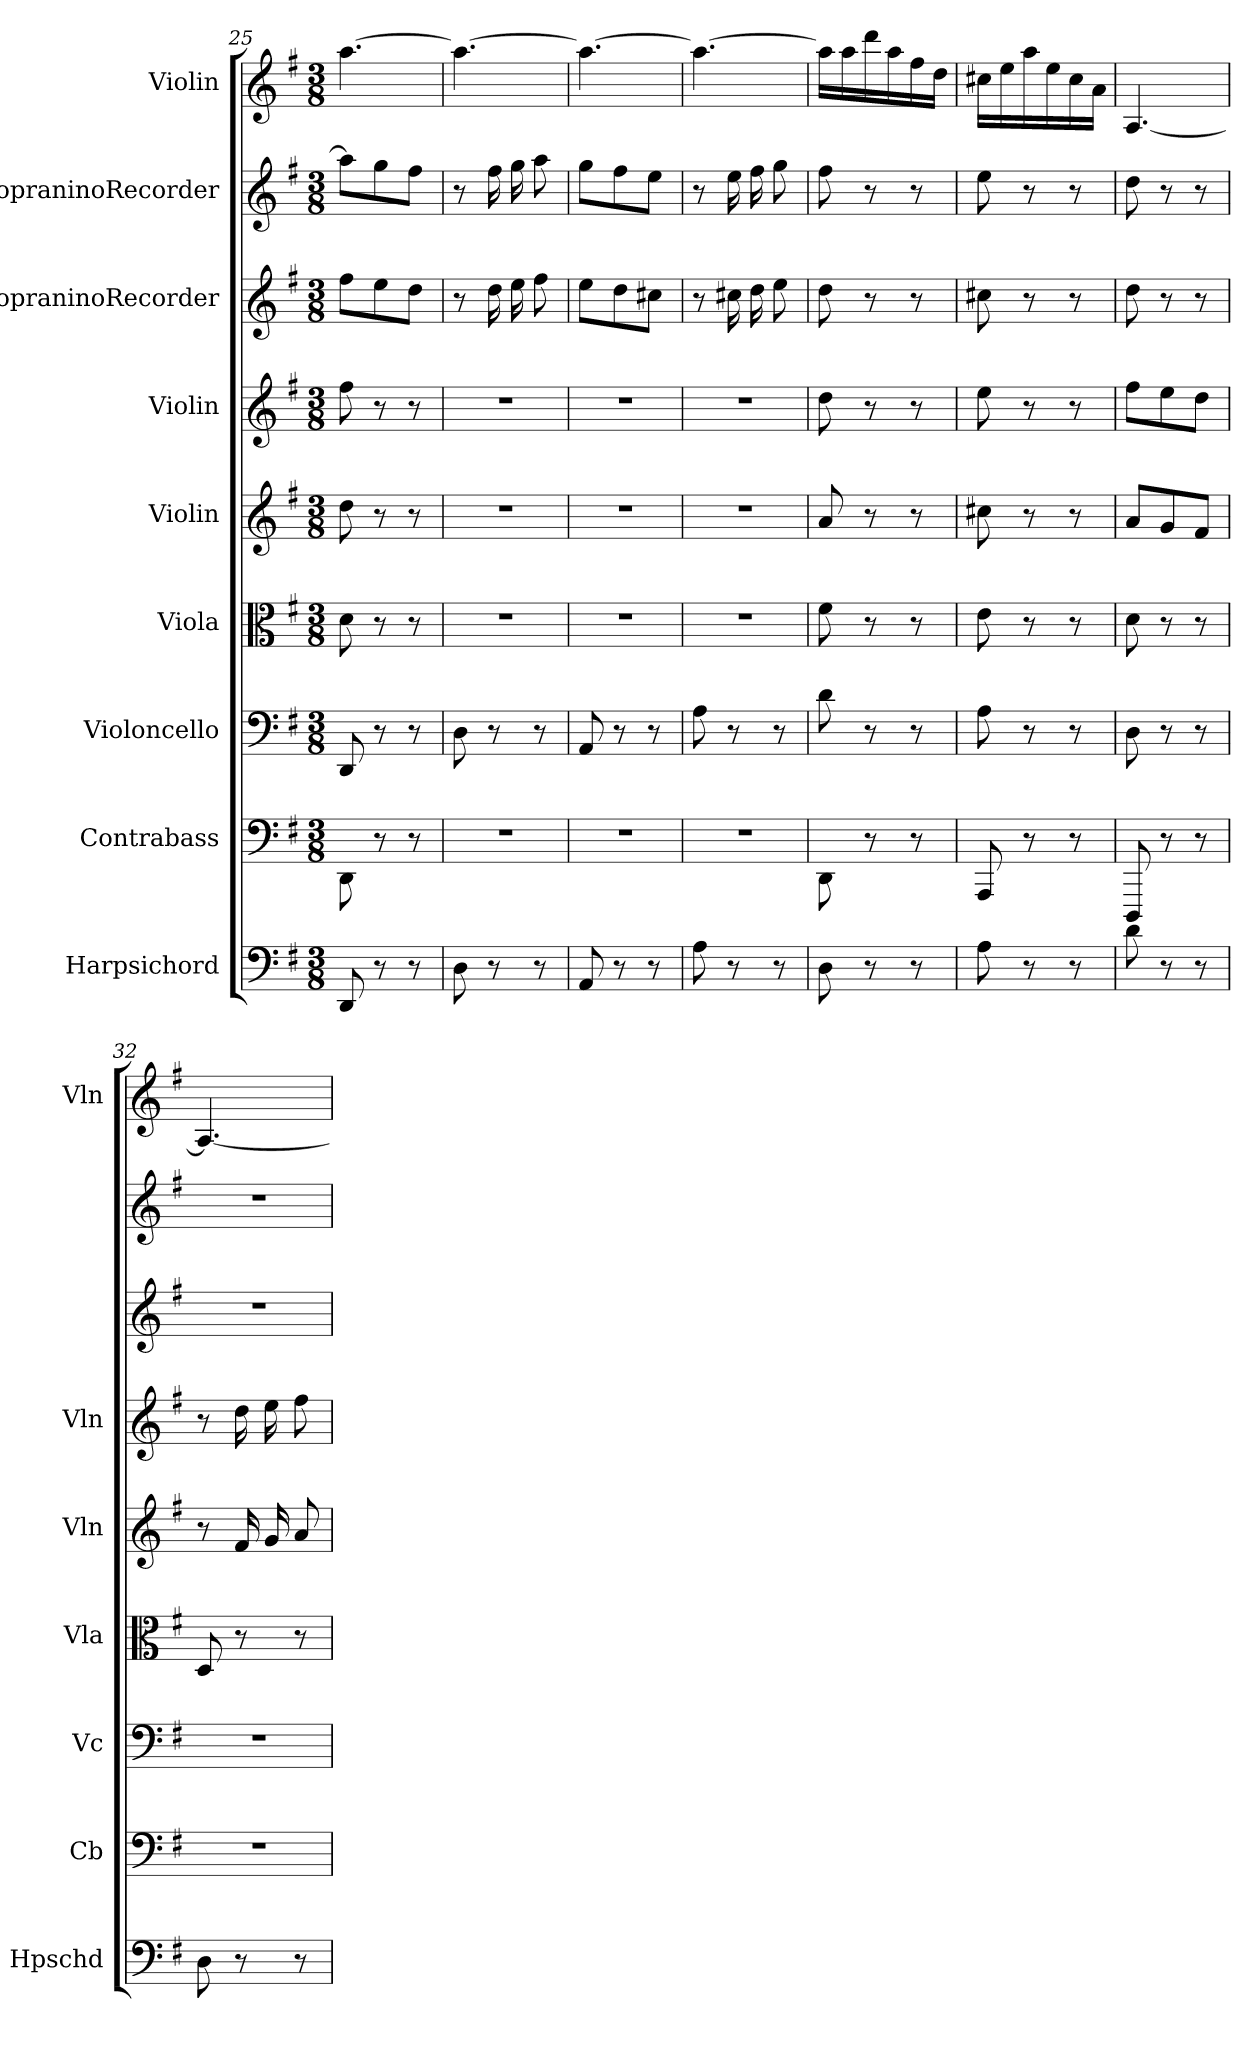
**kern	**kern	**kern	**kern	**kern	**kern	**kern	**kern	**kern
*part9	*part8	*part7	*part6	*part5	*part4	*part3	*part2	*part1
*staff9	*staff8	*staff7	*staff6	*staff5	*staff4	*staff3	*staff2	*staff1
*I"Harpsichord	*I"Contrabass	*I"Violoncello	*I"Viola	*I"Violin	*I"Violin	*I"SopraninoRecorder	*I"SopraninoRecorder	*I"Violin
*I'Hpschd	*I'Cb	*I'Vc	*I'Vla	*I'Vln	*I'Vln	*	*	*I'Vln
*clefF4	*clefF4	*clefF4	*clefC3	*clefG2	*clefG2	*clefG2	*clefG2	*clefG2
*k[f#]	*k[f#]	*k[f#]	*k[f#]	*k[f#]	*k[f#]	*k[f#]	*k[f#]	*k[f#]
*G:	*G:	*G:	*G:	*G:	*G:	*G:	*G:	*G:
*M3/8	*M3/8	*M3/8	*M3/8	*M3/8	*M3/8	*M3/8	*M3/8	*M3/8
=25	=25	=25	=25	=25	=25	=25	=25	=25
8DD/	8DD\	8DD/	8d\	8dd\	8ff#\	8ff#\L	8aa\L]	[4.aa\
8r	8r	8r	8r	8r	8r	8ee\	8gg\	.
8r	8r	8r	8r	8r	8r	8dd\J	8ff#\J	.
=26	=26	=26	=26	=26	=26	=26	=26	=26
8D\	4.r	8D\	4.r	4.r	4.r	8r	8r	4.aa\_
8r	.	8r	.	.	.	16dd\	16ff#\	.
.	.	.	.	.	.	16ee\	16gg\	.
8r	.	8r	.	.	.	8ff#\	8aa\	.
=27	=27	=27	=27	=27	=27	=27	=27	=27
8AA/	4.r	8AA/	4.r	4.r	4.r	8ee\L	8gg\L	4.aa\_
8r	.	8r	.	.	.	8dd\	8ff#\	.
8r	.	8r	.	.	.	8cc#X\J	8ee\J	.
=28	=28	=28	=28	=28	=28	=28	=28	=28
8A\	4.r	8A\	4.r	4.r	4.r	8r	8r	4.aa\_
8r	.	8r	.	.	.	16cc#X\	16ee\	.
.	.	.	.	.	.	16dd\	16ff#\	.
8r	.	8r	.	.	.	8ee\	8gg\	.
=29	=29	=29	=29	=29	=29	=29	=29	=29
8D\	8DD\	8d\	8f#\	8a/	8dd\	8dd\	8ff#\	16aa\LL]
.	.	.	.	.	.	.	.	16aa\
8r	8r	8r	8r	8r	8r	8r	8r	16ddd\
.	.	.	.	.	.	.	.	16aa\
8r	8r	8r	8r	8r	8r	8r	8r	16ff#\
.	.	.	.	.	.	.	.	16dd\JJ
=30	=30	=30	=30	=30	=30	=30	=30	=30
8A\	8AAA/	8A\	8e\	8cc#X\	8ee\	8cc#X\	8ee\	16cc#X\LL
.	.	.	.	.	.	.	.	16ee\
8r	8r	8r	8r	8r	8r	8r	8r	16aa\
.	.	.	.	.	.	.	.	16ee\
8r	8r	8r	8r	8r	8r	8r	8r	16cc#\
.	.	.	.	.	.	.	.	16a\JJ
=31	=31	=31	=31	=31	=31	=31	=31	=31
8d\	8DDD/	8D\	8d\	8a/L	8ff#\L	8dd\	8dd\	[4.A/
8r	8r	8r	8r	8g/	8ee\	8r	8r	.
8r	8r	8r	8r	8f#/J	8dd\J	8r	8r	.
=32	=32	=32	=32	=32	=32	=32	=32	=32
8D\	4.r	4.r	8D/	8r	8r	4.r	4.r	4.A/_
8r	.	.	8r	16f#/	16dd\	.	.	.
.	.	.	.	16g/	16ee\	.	.	.
8r	.	.	8r	8a/	8ff#\	.	.	.
=	=	=	=	=	=	=	=	=
*-	*-	*-	*-	*-	*-	*-	*-	*-
